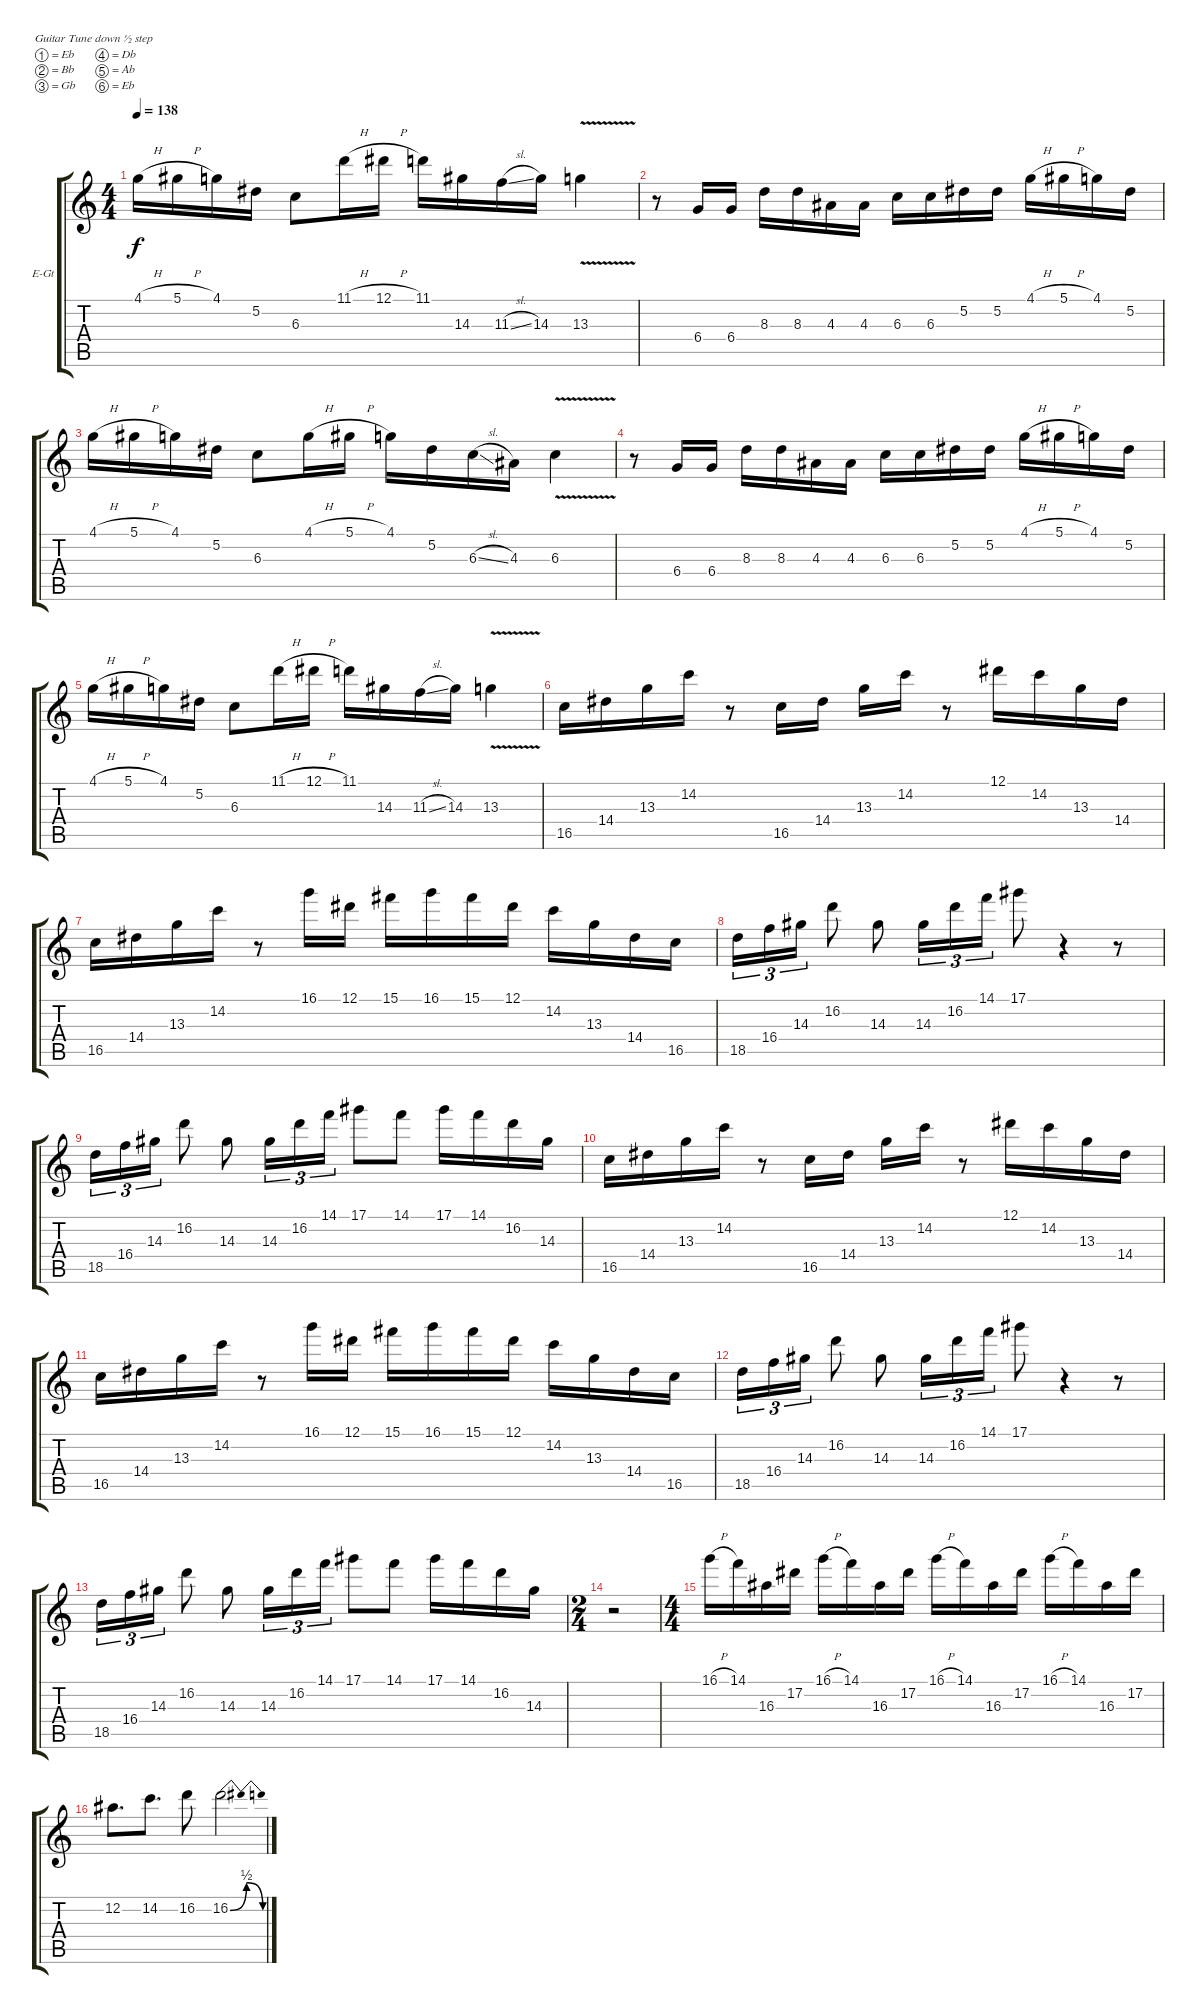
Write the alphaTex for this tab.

\bracketExtendMode groupsimilarinstruments
\firstSystemTrackNameOrientation horizontal
\otherSystemsTrackNameOrientation horizontal
\track ("Luke Hoskin" "E-Gt") {instrument overdrivenguitar}
\staff {score tabs}
\tuning (Eb4 Bb3 Gb3 Db3 Ab2 Eb2)
\ts (4 4)
\tempo 138
\clef g2
\ks c
4.1{h}.16{dy f} 5.1{h}.16 4.1.16 5.2.16 6.3.8 11.1{h}.16 12.1{h}.16 11.1.16 14.3.16 11.3{sl}.16 14.3.16 13.3{v}.4 |
r.8 6.4.16 6.4.16 8.3.16 8.3.16 4.3.16 4.3.16 6.3.16 6.3.16 5.2.16 5.2.16 4.1{h}.16 5.1{h}.16 4.1.16 5.2.16 |
4.1{h}.16 5.1{h}.16 4.1.16 5.2.16 6.3.8 4.1{h}.16 5.1{h}.16 4.1.16 5.2.16 6.3{sl}.16 4.3.16 6.3{v}.4 |
r.8 6.4.16 6.4.16 8.3.16 8.3.16 4.3.16 4.3.16 6.3.16 6.3.16 5.2.16 5.2.16 4.1{h}.16 5.1{h}.16 4.1.16 5.2.16 |
4.1{h}.16 5.1{h}.16 4.1.16 5.2.16 6.3.8 11.1{h}.16 12.1{h}.16 11.1.16 14.3.16 11.3{sl}.16 14.3.16 13.3{v}.4 |
16.5.16 14.4.16 13.3.16 14.2.16 r.8 16.5.16 14.4.16 13.3.16 14.2.16 r.8 12.1.16 14.2.16 13.3.16 14.4.16 |
16.5.16 14.4.16 13.3.16 14.2.16 r.8 16.1.16 12.1.16 15.1.16 16.1.16 15.1.16 12.1.16 14.2.16 13.3.16 14.4.16 16.5.16 |
18.5.16{tu (3 2)} 16.4.16{tu (3 2)} 14.3.16{tu (3 2)} 16.2.8 14.3.8 14.3.16{tu (3 2)} 16.2.16{tu (3 2)} 14.1.16{tu (3 2)} 17.1.8 r.4 r.8 |
18.5.16{tu (3 2)} 16.4.16{tu (3 2)} 14.3.16{tu (3 2)} 16.2.8 14.3.8 14.3.16{tu (3 2)} 16.2.16{tu (3 2)} 14.1.16{tu (3 2)} 17.1.8 14.1.8 17.1.16 14.1.16 16.2.16 14.3.16 |
16.5.16 14.4.16 13.3.16 14.2.16 r.8 16.5.16 14.4.16 13.3.16 14.2.16 r.8 12.1.16 14.2.16 13.3.16 14.4.16 |
16.5.16 14.4.16 13.3.16 14.2.16 r.8 16.1.16 12.1.16 15.1.16 16.1.16 15.1.16 12.1.16 14.2.16 13.3.16 14.4.16 16.5.16 |
18.5.16{tu (3 2)} 16.4.16{tu (3 2)} 14.3.16{tu (3 2)} 16.2.8 14.3.8 14.3.16{tu (3 2)} 16.2.16{tu (3 2)} 14.1.16{tu (3 2)} 17.1.8 r.4 r.8 |
18.5.16{tu (3 2)} 16.4.16{tu (3 2)} 14.3.16{tu (3 2)} 16.2.8 14.3.8 14.3.16{tu (3 2)} 16.2.16{tu (3 2)} 14.1.16{tu (3 2)} 17.1.8 14.1.8 17.1.16 14.1.16 16.2.16 14.3.16 |
\ts (2 4)
\beaming (8 2 2)
r.2 |
\ts (4 4)
\beaming (8 2 2 2 2)
16.1{h}.16 14.1.16 16.3.16 17.2.16 16.1{h}.16 14.1.16 16.3.16 17.2.16 16.1{h}.16 14.1.16 16.3.16 17.2.16 16.1{h}.16 14.1.16 16.3.16 17.2.16 |
12.2.8{d} 14.2.8{d} 16.2.8 16.2{be (bendrelease 0 0 30 2 30 2 60 0)}.2
